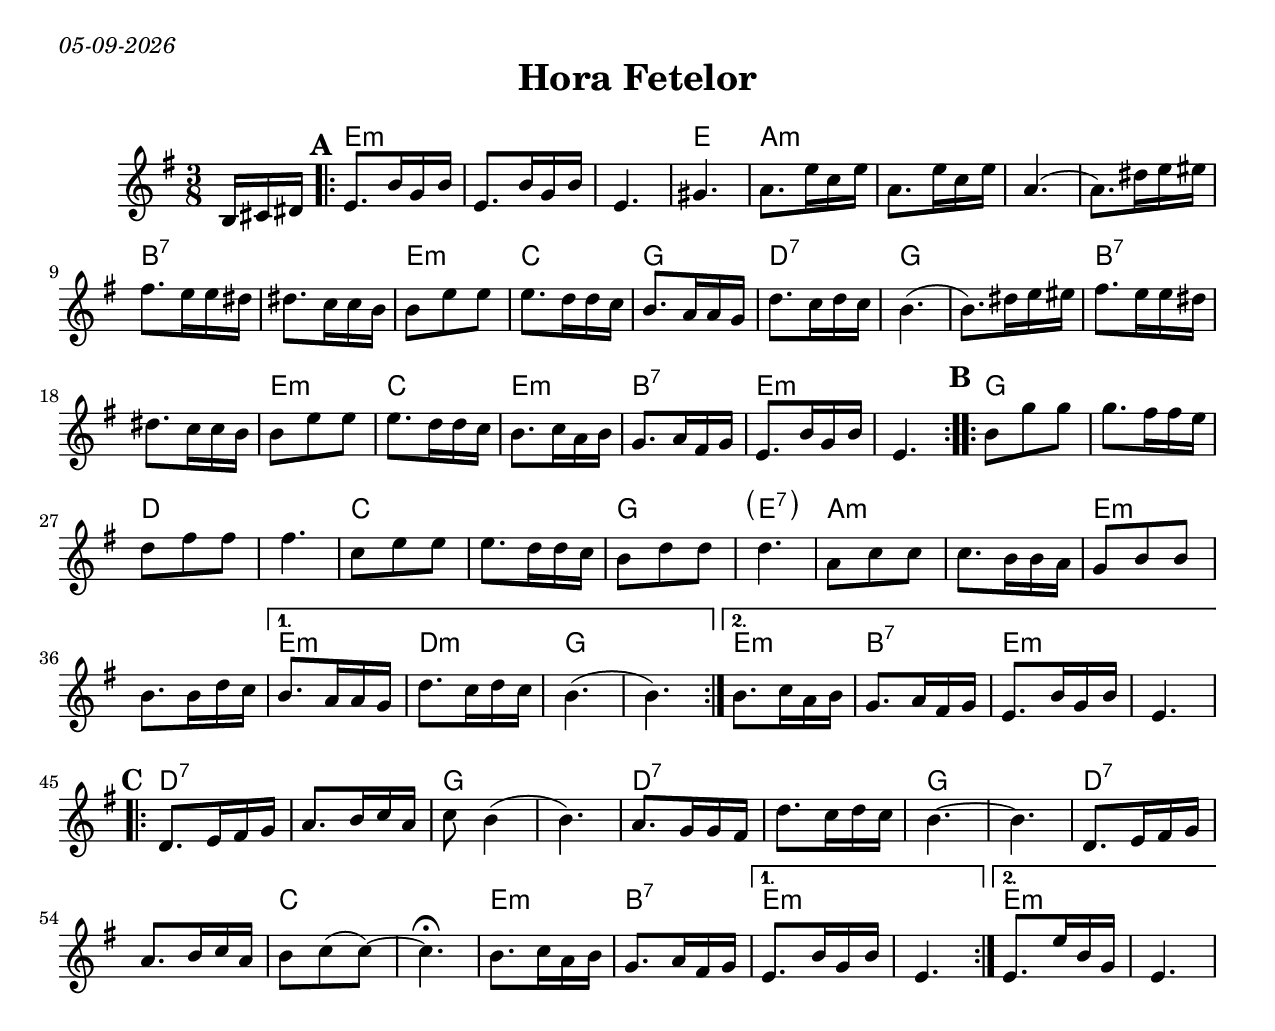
\version "2.18.0"
\include "english.ly"
\paper{
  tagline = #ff
  print-all-headers = ##t
  #(set-paper-size "letter")
}
date = #(strftime "%d-%m-%Y" (localtime (current-time)))

\markup{ \italic{ \date }  }

%\markup{ Got something to say? }

global = {
  \clef treble
  \key e \minor
  \time 3/8
  \set Score.markFormatter = #format-mark-box-alphabet
}

%#################################### Melody ########################
%melody =  \transpose c d \relative c' {  %transpose for clarinet
melody = \relative c' {
  \global
  \partial 16*3 b16 cs ds   %lead in notes

  \repeat volta 2{
   \mark \default
   e8. b'16 g b e,8. b'16 g b
   e,4. gs
   a8. e'16 c e a,8. e'16 c e|
   a,4. (a8.)ds16e es

   fs8. e16 e ds ds8. c16 c b
   b8 e e e8. d16 d c
   b8. a16 a g d'8. c16 d c
   b4.(b8.) ds16 e es
   fs8. e16 e ds ds8. c16 c b

    b8 e e e8. d16 d c
    b8. c16 a b g8. a16 fs g
    e8. b'16 g b e,4.

  }


  \repeat volta 2{
   \mark \default
   b'8 g' g g8. fs16 fs e
   d8 fs fs fs4.
   c8 e e e8. d16 d c
   b8 d d d4.

   a8 c c c8. b16 b a
   g8 b b b8. b16 d c

  }
   \alternative {
     {b8. a16 a g d'8. c16 d c
     b4.(b4.)}
     {b8. c16 a b g8. a16 fs g
     e8. b'16 g b e,4. }
   }
   \break
     \repeat volta 2{
   \mark \default
   d8. e16 fs g a8. b16 c a
   c8 b4(b4.)
   a8. g16 g fs d'8. c16 d c|
   b4.~|
   b4.

   d,8. e16 fs g a8. b16 c a|
   b8 c(c8 )~|
   c4. \fermata |
   b8. c16 a b g8. a16 fs g|

     }
  \alternative{
  {e8. b'16 g b e,4.}
  {e8. e'16 b g e4.}
  }

}
%################################# Lyrics #####################
%\addlyrics{ \set stanza = #"1. " }
%################################# Chords #######################
harmonies = \chordmode {
  s16*3
  e8*9:m e8*3
  a4*6:m
  b4*3:7
  e8*3:m c8*3
  g8*3 d8*3:7
  g8*6
  b8*6:7
  e8*3:m c8*3
  e8*3:m b8*3:7
  e8*6:m
  %b
  g8*6
  d8*6
  c8*6:
  g8*3   %d7
  \parenthesize e8*3:7
  a8*6:m
  e8*6:m
  e8*3:m d8*3:m
  g8*6
  e8*3:m b8*3:7
  e8*6:m
  %c
  d8*6:7
  g8*6
  d8*6:7
  g8*6
  d8*6:7
  c8*6
  e8*3:m
  b8*3:7
  e8*6:m
  e8*6:m

}


\score {
  <<
    \new ChordNames {
      \set chordChanges = ##f
      \harmonies
    }
    \new Staff   \melody
  >>
  \header{
    title= "Hora Fetelor"
    %composer="Sergei Lunkevitch"
    %composer= ""
    instrument =""
    arranger= ""
  }
  \layout{indent = 1.0\cm}
  \midi {
    \tempo 4 = 120

    % \midi { }
  }
}
%{
% more verses:
\markup{}
\markup {
  \fill-line {
    \hspace #0.1 % distance from left margin
    \column {
      \line { "1."
	\column {
	  ""
	}
      }
      \hspace #0.2 % vertical distance between verses
      \line { "2."
	\column {
	 ""
	}
      }
    }
    \hspace #0.1  % horiz. distance between columns
    \column {
      \line { "3."
	\column {
	  ""
	}
      }
      \hspace #0.2 % distance between verses
      \line { "4."
	\column {
	 ""
	}
      }
    }
    \hspace #0.1 % distance to right margin
  }
}

%}
